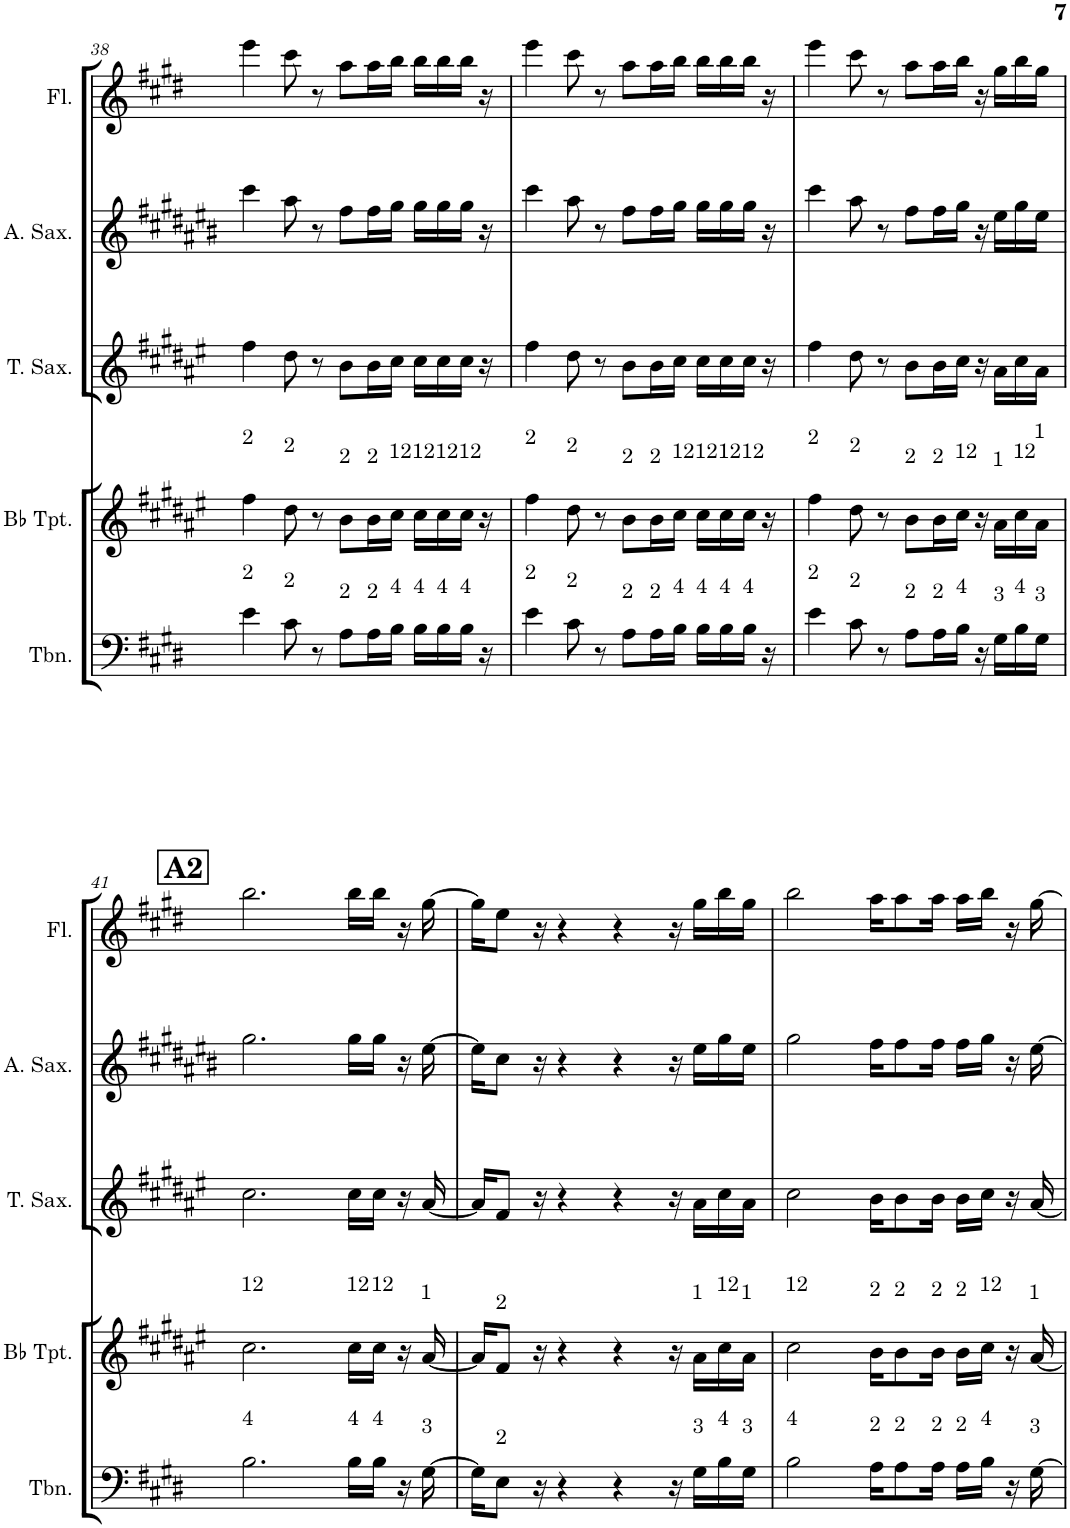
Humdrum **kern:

**kern	**kern	**kern	**kern	**kern
*part5	*part4	*part3	*part2	*part1
*staff5	*staff4	*staff3	*staff2	*staff1
*I"Trombone	*I"Bb Trumpet	*I"Tenor Saxophone	*I"Alto Saxophone	*I"Flute
*I'Tbn.	*I'Bb Tpt.	*I'T. Sax.	*I'A. Sax.	*I'Fl.
!!LO:PB:g=z
*clefF4	*clefG2	*clefG2	*clefG2	*clefG2
*	*Trd1c2	*Trd8c14	*Trd5c9	*
*k[f#c#g#d#]	*k[f#c#g#d#a#e#]	*k[f#c#g#d#a#e#]	*k[f#c#g#d#a#e#b#]	*k[f#c#g#d#]
*M4/4	*M4/4	*M4/4	*M4/4	*M4/4
=38	=38	=38	=38	=38
!	!LO:TX:a:t=2	!	!	!
!LO:TX:a:t=2	!	!	!	!
4e\	4ff#\	4ff#\	4ccc#\	4eee\
!	!LO:TX:a:t=2	!	!	!
!LO:TX:a:t=2	!	!	!	!
8c#\	8dd#\	8dd#\	8aa#\	8ccc#\
8r	8r	8r	8r	8r
!	!LO:TX:a:t=2	!	!	!
!LO:TX:a:t=2	!	!	!	!
8A\L	8b\L	8b\L	8ff#\L	8aa\L
!	!LO:TX:a:t=2	!	!	!
!LO:TX:a:t=2	!	!	!	!
16A\L	16b\L	16b\L	16ff#\L	16aa\L
!	!LO:TX:a:t=12	!	!	!
!LO:TX:a:t=4	!	!	!	!
16B\JJ	16cc#\JJ	16cc#\JJ	16gg#\JJ	16bb\JJ
!	!LO:TX:a:t=12	!	!	!
!LO:TX:a:t=4	!	!	!	!
16B\LL	16cc#\LL	16cc#\LL	16gg#\LL	16bb\LL
!	!LO:TX:a:t=12	!	!	!
!LO:TX:a:t=4	!	!	!	!
16B\	16cc#\	16cc#\	16gg#\	16bb\
!	!LO:TX:a:t=12	!	!	!
!LO:TX:a:t=4	!	!	!	!
16B\JJ	16cc#\JJ	16cc#\JJ	16gg#\JJ	16bb\JJ
16r	16r	16r	16r	16r
=39	=39	=39	=39	=39
!	!LO:TX:a:t=2	!	!	!
!LO:TX:a:t=2	!	!	!	!
4e\	4ff#\	4ff#\	4ccc#\	4eee\
!	!LO:TX:a:t=2	!	!	!
!LO:TX:a:t=2	!	!	!	!
8c#\	8dd#\	8dd#\	8aa#\	8ccc#\
8r	8r	8r	8r	8r
!	!LO:TX:a:t=2	!	!	!
!LO:TX:a:t=2	!	!	!	!
8A\L	8b\L	8b\L	8ff#\L	8aa\L
!	!LO:TX:a:t=2	!	!	!
!LO:TX:a:t=2	!	!	!	!
16A\L	16b\L	16b\L	16ff#\L	16aa\L
!	!LO:TX:a:t=12	!	!	!
!LO:TX:a:t=4	!	!	!	!
16B\JJ	16cc#\JJ	16cc#\JJ	16gg#\JJ	16bb\JJ
!	!LO:TX:a:t=12	!	!	!
!LO:TX:a:t=4	!	!	!	!
16B\LL	16cc#\LL	16cc#\LL	16gg#\LL	16bb\LL
!	!LO:TX:a:t=12	!	!	!
!LO:TX:a:t=4	!	!	!	!
16B\	16cc#\	16cc#\	16gg#\	16bb\
!	!LO:TX:a:t=12	!	!	!
!LO:TX:a:t=4	!	!	!	!
16B\JJ	16cc#\JJ	16cc#\JJ	16gg#\JJ	16bb\JJ
16r	16r	16r	16r	16r
=40	=40	=40	=40	=40
!	!LO:TX:a:t=2	!	!	!
!LO:TX:a:t=2	!	!	!	!
4e\	4ff#\	4ff#\	4ccc#\	4eee\
!	!LO:TX:a:t=2	!	!	!
!LO:TX:a:t=2	!	!	!	!
8c#\	8dd#\	8dd#\	8aa#\	8ccc#\
8r	8r	8r	8r	8r
!	!LO:TX:a:t=2	!	!	!
!LO:TX:a:t=2	!	!	!	!
8A\L	8b\L	8b\L	8ff#\L	8aa\L
!	!LO:TX:a:t=2	!	!	!
!LO:TX:a:t=2	!	!	!	!
16A\L	16b\L	16b\L	16ff#\L	16aa\L
!	!LO:TX:a:t=12	!	!	!
!LO:TX:a:t=4	!	!	!	!
16B\JJ	16cc#\JJ	16cc#\JJ	16gg#\JJ	16bb\JJ
16r	16r	16r	16r	16r
!	!LO:TX:a:t=1	!	!	!
!LO:TX:a:t=3	!	!	!	!
16G#\LL	16a#\LL	16a#\LL	16ee#\LL	16gg#\LL
!	!LO:TX:a:t=12	!	!	!
!LO:TX:a:t=4	!	!	!	!
16B\	16cc#\	16cc#\	16gg#\	16bb\
!	!LO:TX:a:t=1	!	!	!
!LO:TX:a:t=3	!	!	!	!
16G#\JJ	16a#\JJ	16a#\JJ	16ee#\JJ	16gg#\JJ
!!LO:LB:g=z
!!LO:REH:place=s1:a:B:cj:fs=14:t=A2
=41	=41	=41	=41	=41
!	!LO:TX:a:t=12	!	!	!
!LO:TX:a:t=4	!	!	!	!
2.B\	2.cc#\	2.cc#\	2.gg#\	2.bb\
!	!LO:TX:a:t=12	!	!	!
!LO:TX:a:t=4	!	!	!	!
16B\LL	16cc#\LL	16cc#\LL	16gg#\LL	16bb\LL
!	!LO:TX:a:t=12	!	!	!
!LO:TX:a:t=4	!	!	!	!
16B\JJ	16cc#\JJ	16cc#\JJ	16gg#\JJ	16bb\JJ
16r	16r	16r	16r	16r
!	!LO:TX:a:t=1	!	!	!
!LO:TX:a:t=3	!	!	!	!
[16G#\	[16a#/	[16a#/	[16ee#\	[16gg#\
=42	=42	=42	=42	=42
16G#\KL]	16a#/KL]	16a#/KL]	16ee#\KL]	16gg#\KL]
!	!LO:TX:a:t=2	!	!	!
!LO:TX:a:t=2	!	!	!	!
8E\J	8f#/J	8f#/J	8cc#\J	8ee\J
16r	16r	16r	16r	16r
4r	4r	4r	4r	4r
4r	4r	4r	4r	4r
16r	16r	16r	16r	16r
!	!LO:TX:a:t=1	!	!	!
!LO:TX:a:t=3	!	!	!	!
16G#\LL	16a#\LL	16a#\LL	16ee#\LL	16gg#\LL
!	!LO:TX:a:t=12	!	!	!
!LO:TX:a:t=4	!	!	!	!
16B\	16cc#\	16cc#\	16gg#\	16bb\
!	!LO:TX:a:t=1	!	!	!
!LO:TX:a:t=3	!	!	!	!
16G#\JJ	16a#\JJ	16a#\JJ	16ee#\JJ	16gg#\JJ
=43	=43	=43	=43	=43
!	!LO:TX:a:t=12	!	!	!
!LO:TX:a:t=4	!	!	!	!
2B\	2cc#\	2cc#\	2gg#\	2bb\
!	!LO:TX:a:t=2	!	!	!
!LO:TX:a:t=2	!	!	!	!
16A\KL	16b\KL	16b\KL	16ff#\KL	16aa\KL
!	!LO:TX:a:t=2	!	!	!
!LO:TX:a:t=2	!	!	!	!
8A\	8b\	8b\	8ff#\	8aa\
!	!LO:TX:a:t=2	!	!	!
!LO:TX:a:t=2	!	!	!	!
16A\Jk	16b\Jk	16b\Jk	16ff#\Jk	16aa\Jk
!	!LO:TX:a:t=2	!	!	!
!LO:TX:a:t=2	!	!	!	!
16A\LL	16b\LL	16b\LL	16ff#\LL	16aa\LL
!	!LO:TX:a:t=12	!	!	!
!LO:TX:a:t=4	!	!	!	!
16B\JJ	16cc#\JJ	16cc#\JJ	16gg#\JJ	16bb\JJ
16r	16r	16r	16r	16r
!	!LO:TX:a:t=1	!	!	!
!LO:TX:a:t=3	!	!	!	!
[16G#\	[16a#/	[16a#/	[16ee#\	[16gg#\
=	=	=	=	=
*-	*-	*-	*-	*-
